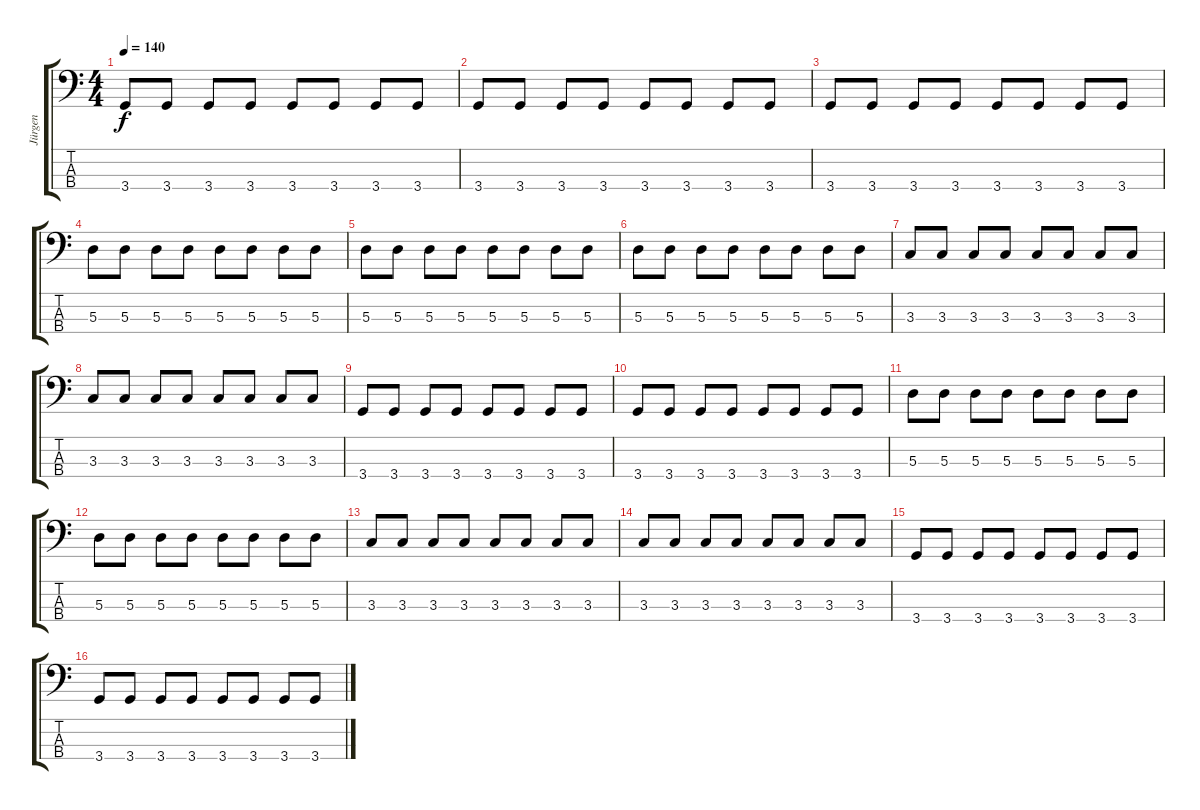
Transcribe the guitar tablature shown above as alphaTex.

\track ("Jürgen" "Jürgen") {instrument slapbass2}
\staff {score tabs}
\tuning (G2 D2 A1 E1) {hide}
\ts (4 4)
\tempo 140
\clef f4
\ks c
3.4.8{dy f} 3.4.8 3.4.8 3.4.8 3.4.8 3.4.8 3.4.8 3.4.8 |
3.4.8 3.4.8 3.4.8 3.4.8 3.4.8 3.4.8 3.4.8 3.4.8 |
3.4.8 3.4.8 3.4.8 3.4.8 3.4.8 3.4.8 3.4.8 3.4.8 |
5.3.8 5.3.8 5.3.8 5.3.8 5.3.8 5.3.8 5.3.8 5.3.8 |
5.3.8 5.3.8 5.3.8 5.3.8 5.3.8 5.3.8 5.3.8 5.3.8 |
5.3.8 5.3.8 5.3.8 5.3.8 5.3.8 5.3.8 5.3.8 5.3.8 |
3.3.8 3.3.8 3.3.8 3.3.8 3.3.8 3.3.8 3.3.8 3.3.8 |
3.3.8 3.3.8 3.3.8 3.3.8 3.3.8 3.3.8 3.3.8 3.3.8 |
3.4.8 3.4.8 3.4.8 3.4.8 3.4.8 3.4.8 3.4.8 3.4.8 |
3.4.8 3.4.8 3.4.8 3.4.8 3.4.8 3.4.8 3.4.8 3.4.8 |
5.3.8 5.3.8 5.3.8 5.3.8 5.3.8 5.3.8 5.3.8 5.3.8 |
5.3.8 5.3.8 5.3.8 5.3.8 5.3.8 5.3.8 5.3.8 5.3.8 |
3.3.8 3.3.8 3.3.8 3.3.8 3.3.8 3.3.8 3.3.8 3.3.8 |
3.3.8 3.3.8 3.3.8 3.3.8 3.3.8 3.3.8 3.3.8 3.3.8 |
3.4.8 3.4.8 3.4.8 3.4.8 3.4.8 3.4.8 3.4.8 3.4.8 |
3.4.8 3.4.8 3.4.8 3.4.8 3.4.8 3.4.8 3.4.8 3.4.8
